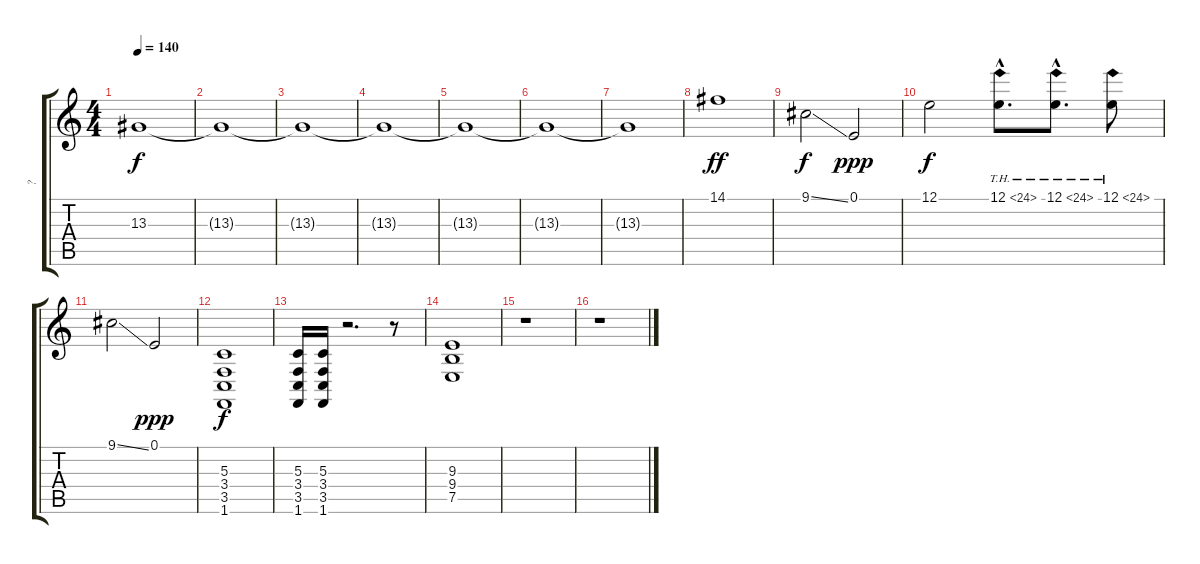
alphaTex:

\track ("?" "?") {instrument choiraahs}
\staff {score tabs}
\tuning (E4 B3 G3 D3 A2 E2) {hide}
\ts (4 4)
\tempo 140
\clef g2
\ks c
13.3{t}.1{dy f} |
13.3{t}.1 |
13.3{t}.1 |
13.3{t}.1 |
13.3{t}.1 |
13.3{t}.1 |
13.3{t}.1 |
14.1.1{dy ff} |
9.1{ss}.2{dy f} 0.1.2{dy ppp} |
12.1.2{dy f} 12.1{th 12 hac}.8{d} 12.1{th 12 hac}.8{d} 12.1{th 12}.8 |
9.1{ss}.2 0.1.2{dy ppp} |
(5.3 3.4 3.5 1.6).1{dy f instrument orchestrahit} |
(5.3 3.4 3.5 1.6).16 (5.3 3.4 3.5 1.6).16 r.2{d} r.8 |
(9.3 9.4 7.5).1 |
r.1 |
r.1
